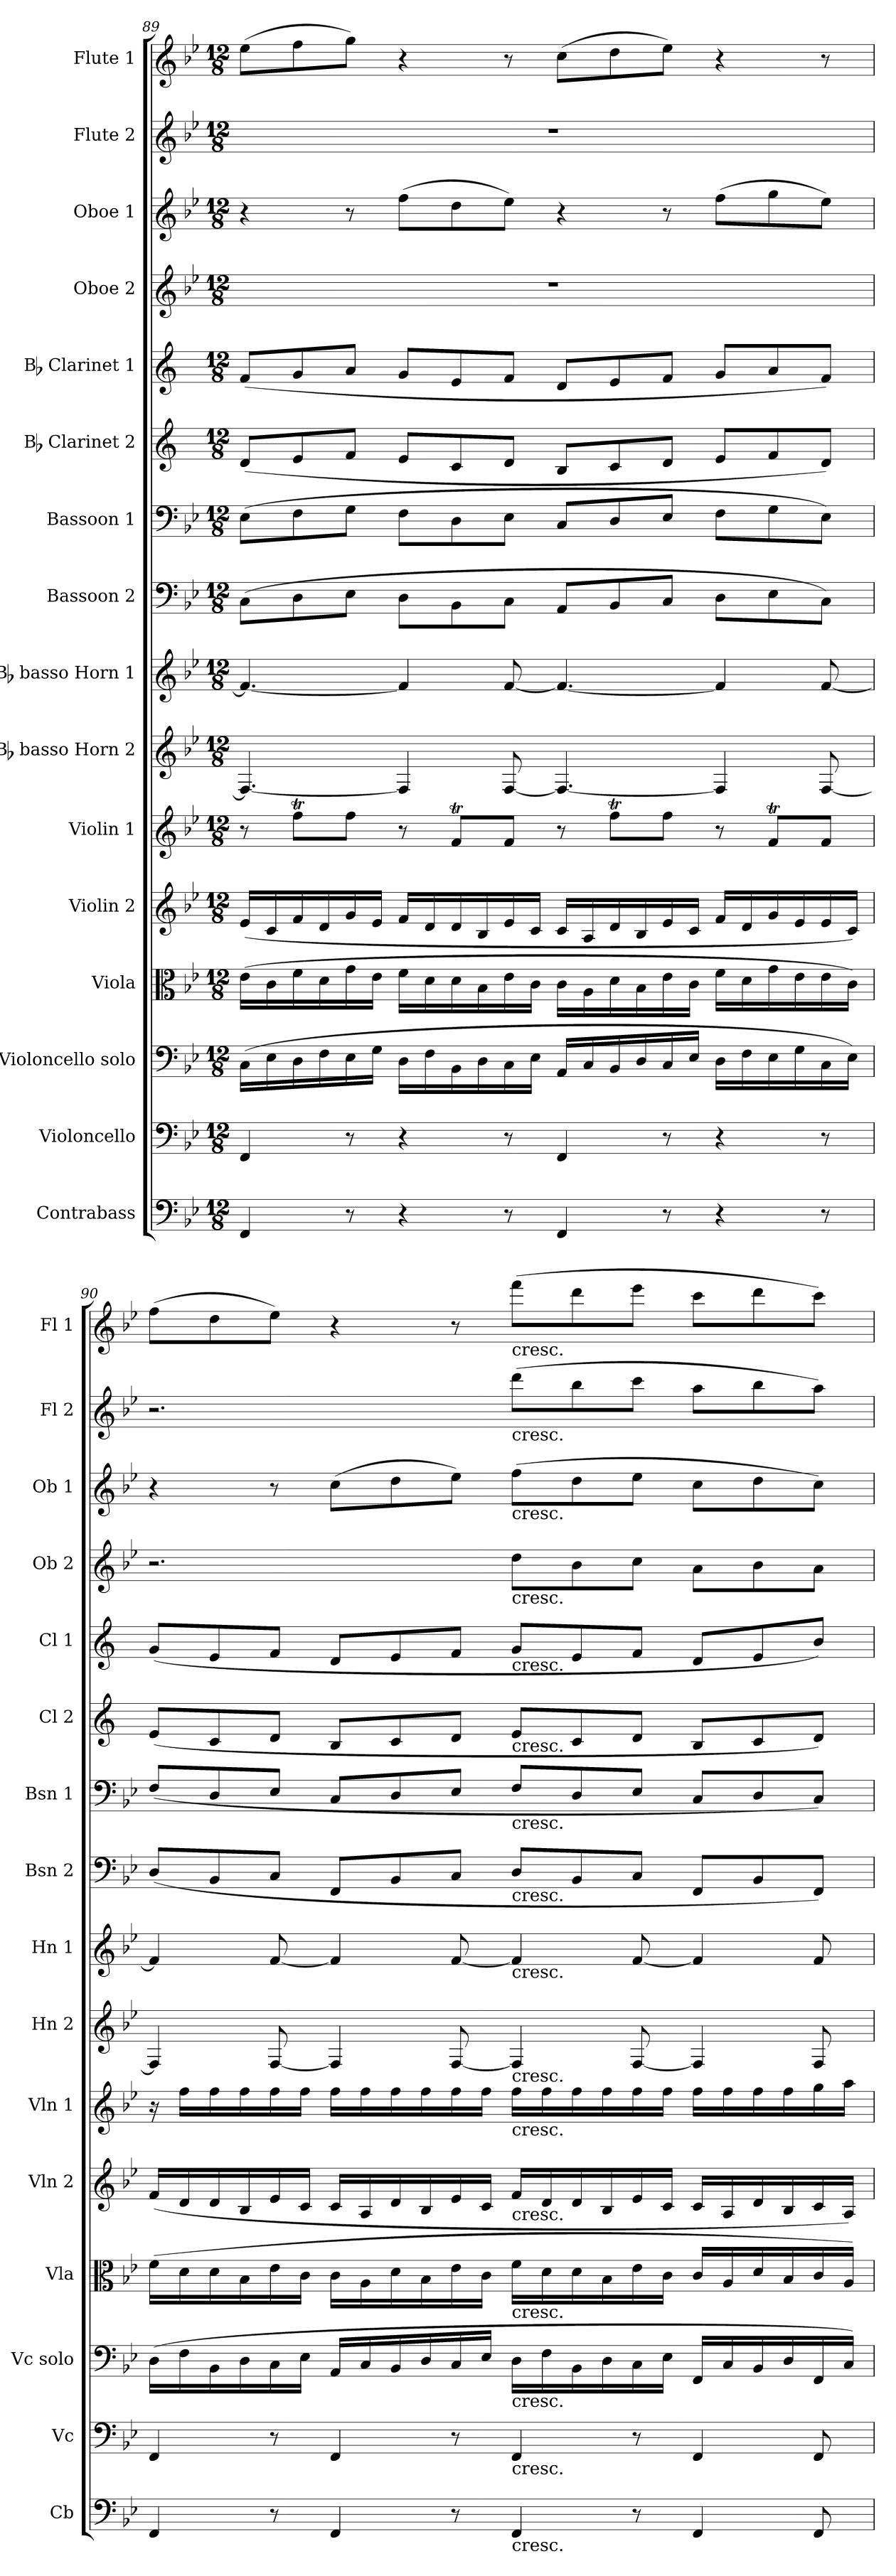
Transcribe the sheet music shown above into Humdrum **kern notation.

**kern	**kern	**kern	**kern	**kern	**kern	**kern	**kern	**kern	**kern	**kern	**kern	**kern	**kern	**kern	**kern
*part16	*part15	*part14	*part13	*part12	*part11	*part10	*part9	*part8	*part7	*part6	*part5	*part4	*part3	*part2	*part1
*staff16	*staff15	*staff14	*staff13	*staff12	*staff11	*staff10	*staff9	*staff8	*staff7	*staff6	*staff5	*staff4	*staff3	*staff2	*staff1
*I"Contrabass	*I"Violoncello	*I"Violoncello solo	*I"Viola	*I"Violin 2	*I"Violin 1	*I"Bb basso Horn 2	*I"Bb basso Horn 1	*I"Bassoon 2	*I"Bassoon 1	*I"Bb Clarinet 2	*I"Bb Clarinet 1	*I"Oboe 2	*I"Oboe 1	*I"Flute 2	*I"Flute 1
*I'Cb	*I'Vc	*I'Vc solo	*I'Vla	*I'Vln 2	*I'Vln 1	*I'Hn 2	*I'Hn 1	*I'Bsn 2	*I'Bsn 1	*I'Cl 2	*I'Cl 1	*I'Ob 2	*I'Ob 1	*I'Fl 2	*I'Fl 1
*clefF4	*clefF4	*clefF4	*clefC3	*clefG2	*clefG2	*clefG2	*clefG2	*clefF4	*clefF4	*clefG2	*clefG2	*clefG2	*clefG2	*clefG2	*clefG2
*ITrd7c12	*	*	*	*	*	*ITrd8c14	*ITrd8c14	*	*	*ITrd1c2	*ITrd1c2	*	*	*	*
*k[b-e-]	*k[b-e-]	*k[b-e-]	*k[b-e-]	*k[b-e-]	*k[b-e-]	*k[b-e-]	*k[b-e-]	*k[b-e-]	*k[b-e-]	*k[b-e-]	*k[b-e-]	*k[b-e-]	*k[b-e-]	*k[b-e-]	*k[b-e-]
*M12/8	*M12/8	*M12/8	*M12/8	*M12/8	*M12/8	*M12/8	*M12/8	*M12/8	*M12/8	*M12/8	*M12/8	*M12/8	*M12/8	*M12/8	*M12/8
=89	=89	=89	=89	=89	=89	=89	=89	=89	=89	=89	=89	=89	=89	=89	=89
4FFF/	4FF/	(16C\LL	(16e-\LL	(16e-/LL	8r	4.FF/_	4.F/_	(8C\L	(8E-\L	(8c/L	(8e-/L	1.r	4r	1.r	(8ee-\L
.	.	16E-\	16c\	16c/	.	.	.	.	.	.	.	.	.	.	.
.	.	16D\	16f\	16f/	8ffT\L	.	.	8D\	8F\	8d/	8f/	.	.	.	8ff\
.	.	16F\	16d\	16d/	.	.	.	.	.	.	.	.	.	.	.
8r	8r	16E-\	16g\	16g/	8ff\J	.	.	8E-\J	8G\J	8e-/J	8g/J	.	8r	.	8gg\J)
.	.	16G\JJ	16e-\JJ	16e-/JJ	.	.	.	.	.	.	.	.	.	.	.
4r	4r	16D\LL	16f\LL	16f/LL	8r	4FF/]	4F/]	8D\L	8F\L	8d/L	8f/L	.	(8ff\L	.	4r
.	.	16F\	16d\	16d/	.	.	.	.	.	.	.	.	.	.	.
.	.	16BB-\	16d\	16d/	8fT/L	.	.	8BB-\	8D\	8B-/	8d/	.	8dd\	.	.
.	.	16D\	16B-\	16B-/	.	.	.	.	.	.	.	.	.	.	.
8r	8r	16C\	16e-\	16e-/	8f/J	[8FF/	[8F/	8C\J	8E-\J	8c/J	8e-/J	.	8ee-\J)	.	8r
.	.	16E-\JJ	16c\JJ	16c/JJ	.	.	.	.	.	.	.	.	.	.	.
4FFF/	4FF/	16AA/LL	16c\LL	16c/LL	8r	4.FF/_	4.F/_	8AA/L	8C/L	8A/L	8c/L	.	4r	.	(8cc\L
.	.	16C/	16A\	16A/	.	.	.	.	.	.	.	.	.	.	.
.	.	16BB-/	16d\	16d/	8ffT\L	.	.	8BB-/	8D/	8B-/	8d/	.	.	.	8dd\
.	.	16D/	16B-\	16B-/	.	.	.	.	.	.	.	.	.	.	.
8r	8r	16C/	16e-\	16e-/	8ff\J	.	.	8C/J	8E-/J	8c/J	8e-/J	.	8r	.	8ee-\J)
.	.	16E-/JJ	16c\JJ	16c/JJ	.	.	.	.	.	.	.	.	.	.	.
4r	4r	16D\LL	16f\LL	16f/LL	8r	4FF/]	4F/]	8D\L	8F\L	8d/L	8f/L	.	(8ff\L	.	4r
.	.	16F\	16d\	16d/	.	.	.	.	.	.	.	.	.	.	.
.	.	16E-\	16g\	16g/	8fT/L	.	.	8E-\	8G\	8e-/	8g/	.	8gg\	.	.
.	.	16G\	16e-\	16e-/	.	.	.	.	.	.	.	.	.	.	.
8r	8r	16C\	16e-\	16e-/	8f/J	[8FF/	[8F/	8C\J)	8E-\J)	8c/J)	8e-/J)	.	8ee-\J)	.	8r
.	.	16E-\JJ)	16c\JJ)	16c/JJ)	.	.	.	.	.	.	.	.	.	.	.
!!LO:PB:g=z
=90	=90	=90	=90	=90	=90	=90	=90	=90	=90	=90	=90	=90	=90	=90	=90
4FFF/	4FF/	(16D\LL	(16f\LL	(16f/LL	16r	4FF/]	4F/]	(8D/L	(8F/L	(8d/L	(8f/L	2.r	4r	2.r	(8ff\L
.	.	16F\	16d\	16d/	16ff\LL	.	.	.	.	.	.	.	.	.	.
.	.	16BB-\	16d\	16d/	16ff\	.	.	8BB-/	8D/	8B-/	8d/	.	.	.	8dd\
.	.	16D\	16B-\	16B-/	16ff\	.	.	.	.	.	.	.	.	.	.
8r	8r	16C\	16e-\	16e-/	16ff\	[8FF/	[8F/	8C/J	8E-/J	8c/J	8e-/J	.	8r	.	8ee-\J)
.	.	16E-\JJ	16c\JJ	16c/JJ	16ff\JJ	.	.	.	.	.	.	.	.	.	.
4FFF/	4FF/	16AA/LL	16c\LL	16c/LL	16ff\LL	4FF/]	4F/]	8FF/L	8C/L	8A/L	8c/L	.	(8cc\L	.	4r
.	.	16C/	16A\	16A/	16ff\	.	.	.	.	.	.	.	.	.	.
.	.	16BB-/	16d\	16d/	16ff\	.	.	8BB-/	8D/	8B-/	8d/	.	8dd\	.	.
.	.	16D/	16B-\	16B-/	16ff\	.	.	.	.	.	.	.	.	.	.
8r	8r	16C/	16e-\	16e-/	16ff\	[8FF/	[8F/	8C/J	8E-/J	8c/J	8e-/J	.	8ee-\J)	.	8r
.	.	16E-/JJ	16c\JJ	16c/JJ	16ff\JJ	.	.	.	.	.	.	.	.	.	.
!	!	!	!	!	!	!	!	!	!	!	!	!	!	!	!LO:TX:b:t=cresc.
!	!	!	!	!	!	!	!	!	!	!	!	!	!	!LO:TX:b:t=cresc.	!
!	!	!	!	!	!	!	!	!	!	!	!	!	!LO:TX:b:t=cresc.	!	!
!	!	!	!	!	!	!	!	!	!	!	!	!LO:TX:b:t=cresc.	!	!	!
!	!	!	!	!	!	!	!	!	!	!	!LO:TX:b:t=cresc.	!	!	!	!
!	!	!	!	!	!	!	!	!	!	!LO:TX:b:t=cresc.	!	!	!	!	!
!	!	!	!	!	!	!	!	!	!LO:TX:b:t=cresc.	!	!	!	!	!	!
!	!	!	!	!	!	!	!	!LO:TX:b:t=cresc.	!	!	!	!	!	!	!
!	!	!	!	!	!	!	!LO:TX:b:t=cresc.	!	!	!	!	!	!	!	!
!	!	!	!	!	!	!LO:TX:b:t=cresc.	!	!	!	!	!	!	!	!	!
!	!	!	!	!	!LO:TX:b:t=cresc.	!	!	!	!	!	!	!	!	!	!
!	!	!	!	!LO:TX:b:t=cresc.	!	!	!	!	!	!	!	!	!	!	!
!	!	!	!LO:TX:b:t=cresc.	!	!	!	!	!	!	!	!	!	!	!	!
!	!	!LO:TX:b:t=cresc.	!	!	!	!	!	!	!	!	!	!	!	!	!
!	!LO:TX:b:t=cresc.	!	!	!	!	!	!	!	!	!	!	!	!	!	!
!LO:TX:b:t=cresc.	!	!	!	!	!	!	!	!	!	!	!	!	!	!	!
4FFF/	4FF/	16D\LL	16f\LL	16f/LL	16ff\LL	4FF/]	4F/]	8D/L	8F/L	8d/L	8f/L	8dd\L	(8ff\L	(8ddd\L	(8fff\L
.	.	16F\	16d\	16d/	16ff\	.	.	.	.	.	.	.	.	.	.
.	.	16BB-\	16d\	16d/	16ff\	.	.	8BB-/	8D/	8B-/	8d/	8b-\	8dd\	8bb-\	8ddd\
.	.	16D\	16B-\	16B-/	16ff\	.	.	.	.	.	.	.	.	.	.
8r	8r	16C\	16e-\	16e-/	16ff\	[8FF/	[8F/	8C/J	8E-/J	8c/J	8e-/J	8cc\J	8ee-\J	8ccc\J	8eee-\J
.	.	16E-\JJ	16c\JJ	16c/JJ	16ff\JJ	.	.	.	.	.	.	.	.	.	.
4FFF/	4FF/	16FF/LL	16c/LL	16c/LL	16ff\LL	4FF/]	4F/]	8FF/L	8C/L	8A/L	8c/L	8a\L	8cc\L	8aa\L	8ccc\L
.	.	16C/	16A/	16A/	16ff\	.	.	.	.	.	.	.	.	.	.
.	.	16BB-/	16d/	16d/	16ff\	.	.	8BB-/	8D/	8B-/	8d/	8b-\	8dd\	8bb-\	8ddd\
.	.	16D/	16B-/	16B-/	16ff\	.	.	.	.	.	.	.	.	.	.
8FFF/	8FF/	16FF/	16c/	16c/	16gg\	8FF/	8F/	8FF/J)	8C/J)	8c/J)	8a/J)	8a\J	8cc\J)	8aa\J)	8ccc\J)
.	.	16C/JJ)	16A/JJ)	16A/JJ)	16aa\JJ	.	.	.	.	.	.	.	.	.	.
=	=	=	=	=	=	=	=	=	=	=	=	=	=	=	=
*-	*-	*-	*-	*-	*-	*-	*-	*-	*-	*-	*-	*-	*-	*-	*-
